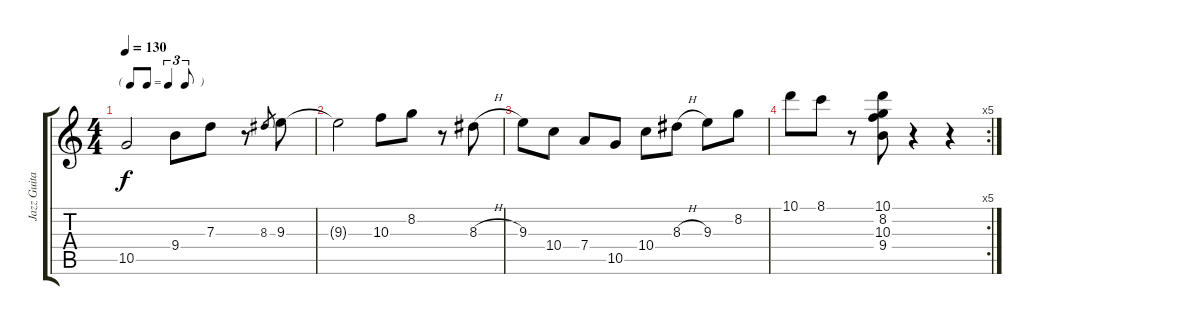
\track ("Jazz Guitar" "Jazz Guita") {instrument electricguitarjazz}
\staff {score tabs}
\tuning (E4 B3 G3 D3 A2 E2) {hide}
\ts (4 4)
\tf triplet8th
\tempo 130
\clef g2
\ks c
10.5{t}.2{dy f} 9.4.8 7.3.8 r.8 8.3.8{gr} 9.3.8 |
9.3{t}.2 10.3.8 8.2.8 r.8 8.3{h}.8 |
9.3.8 10.4.8 7.4.8 10.5.8 10.4.8 8.3{h}.8 9.3.8 8.2.8 |
\rc 5
10.1.8 8.1.8 r.8 (10.1 8.2 10.3 9.4).8 r.4 r.4
